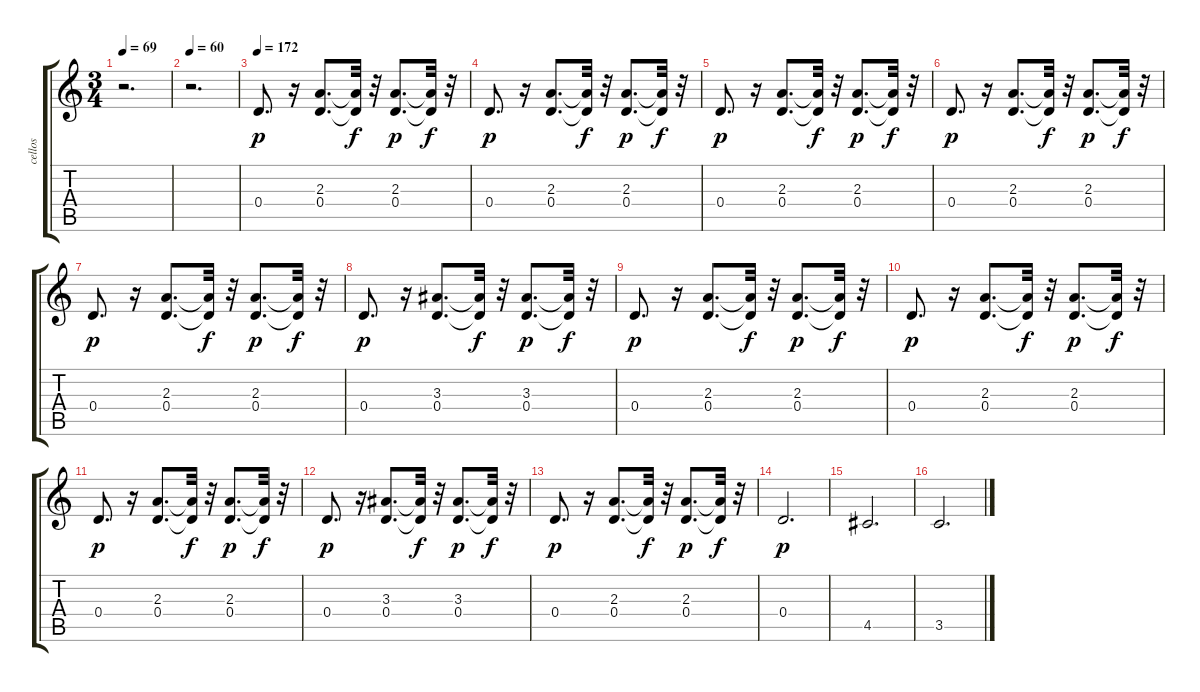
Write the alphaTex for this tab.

\track ("cellos" "cellos") {instrument contrabass}
\staff {score tabs}
\tuning (E4 B3 G3 D3 A2 E2) {hide}
\ts (3 4)
\tempo 69
\clef g2
\ks c
r.2{d dy p} |
\tempo 60
r.2{d} |
\tempo 172
0.4.8{d} r.16 (2.3 0.4).8{d} (2.3{t} 0.4{t}).32{dy f} r.32 (2.3 0.4).8{d dy p} (2.3{t} 0.4{t}).32{dy f} r.32 |
0.4.8{d dy p} r.16 (2.3 0.4).8{d} (2.3{t} 0.4{t}).32{dy f} r.32 (2.3 0.4).8{d dy p} (2.3{t} 0.4{t}).32{dy f} r.32 |
0.4.8{d dy p} r.16 (2.3 0.4).8{d} (2.3{t} 0.4{t}).32{dy f} r.32 (2.3 0.4).8{d dy p} (2.3{t} 0.4{t}).32{dy f} r.32 |
0.4.8{d dy p} r.16 (2.3 0.4).8{d} (2.3{t} 0.4{t}).32{dy f} r.32 (2.3 0.4).8{d dy p} (2.3{t} 0.4{t}).32{dy f} r.32 |
0.4.8{d dy p} r.16 (2.3 0.4).8{d} (2.3{t} 0.4{t}).32{dy f} r.32 (2.3 0.4).8{d dy p} (2.3{t} 0.4{t}).32{dy f} r.32 |
0.4.8{d dy p} r.16 (3.3 0.4).8{d} (3.3{t} 0.4{t}).32{dy f} r.32 (3.3 0.4).8{d dy p} (3.3{t} 0.4{t}).32{dy f} r.32 |
0.4.8{d dy p} r.16 (2.3 0.4).8{d} (2.3{t} 0.4{t}).32{dy f} r.32 (2.3 0.4).8{d dy p} (2.3{t} 0.4{t}).32{dy f} r.32 |
0.4.8{d dy p} r.16 (2.3 0.4).8{d} (2.3{t} 0.4{t}).32{dy f} r.32 (2.3 0.4).8{d dy p} (2.3{t} 0.4{t}).32{dy f} r.32 |
0.4.8{d dy p} r.16 (2.3 0.4).8{d} (2.3{t} 0.4{t}).32{dy f} r.32 (2.3 0.4).8{d dy p} (2.3{t} 0.4{t}).32{dy f} r.32 |
0.4.8{d dy p} r.16 (3.3 0.4).8{d} (3.3{t} 0.4{t}).32{dy f} r.32 (3.3 0.4).8{d dy p} (3.3{t} 0.4{t}).32{dy f} r.32 |
0.4.8{d dy p} r.16 (2.3 0.4).8{d} (2.3{t} 0.4{t}).32{dy f} r.32 (2.3 0.4).8{d dy p} (2.3{t} 0.4{t}).32{dy f} r.32 |
0.4.2{d dy p} |
4.5.2{d} |
3.5.2{d}
